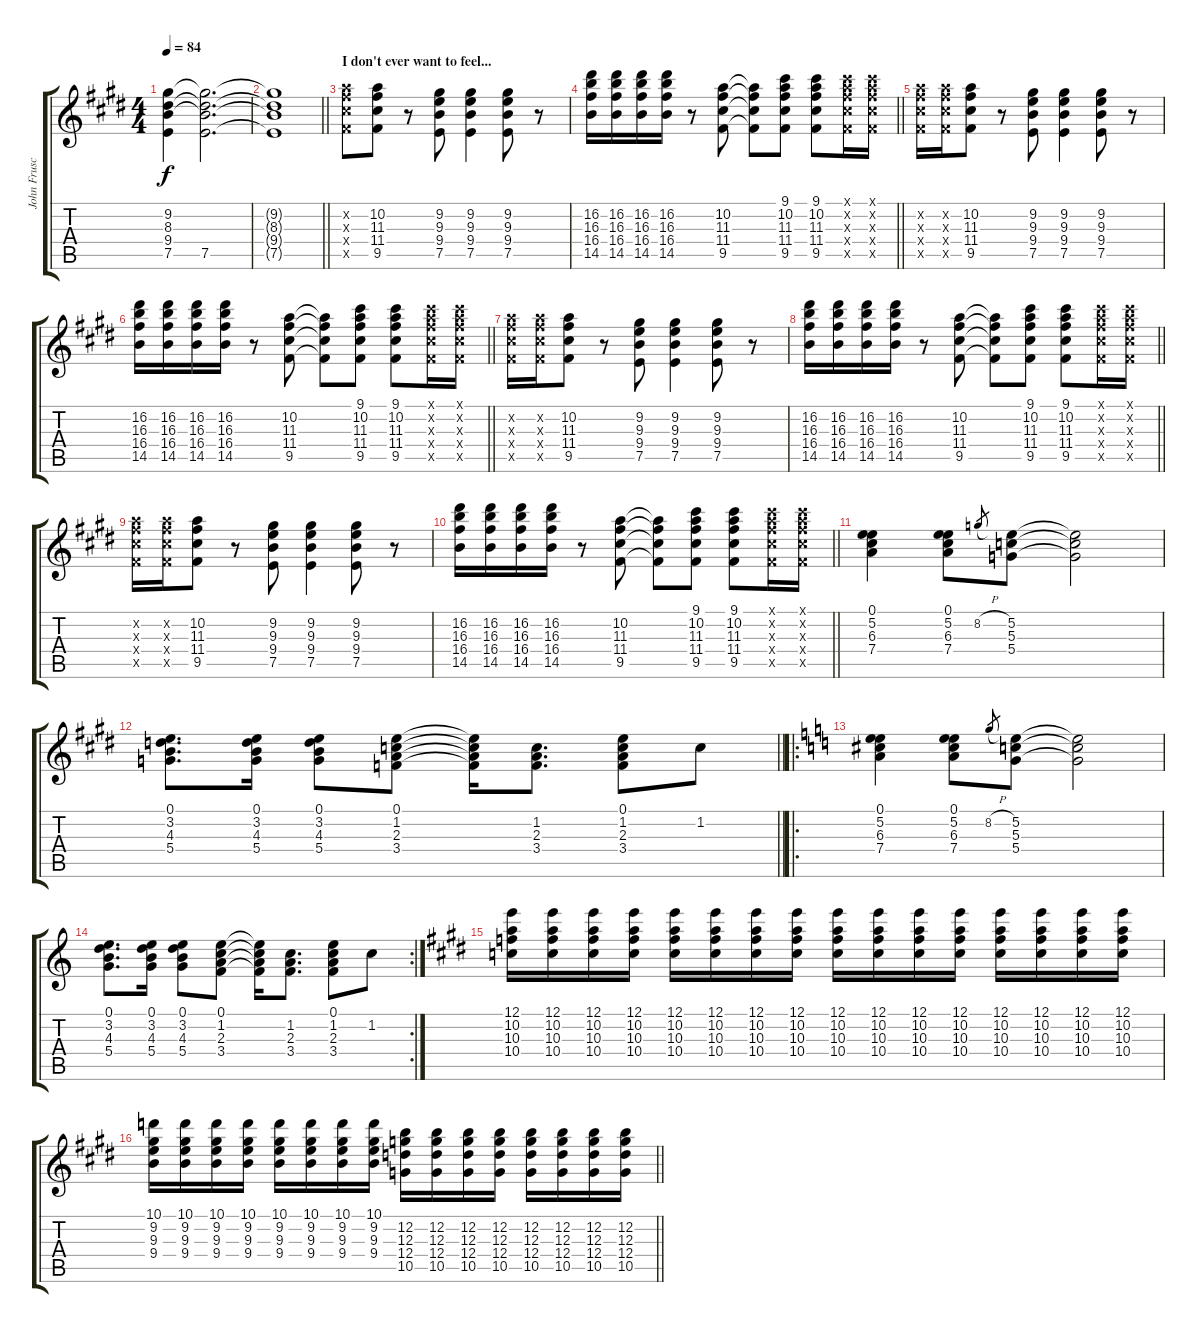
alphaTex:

\track ("John Frusciante" "John Frusc") {instrument electricguitarclean}
\staff {score tabs}
\tuning (E4 B3 G3 D3 A2 E2) {hide}
\ts (4 4)
\tempo 84
\clef g2
\ks c#minor
(9.2 8.3 9.4 7.5).4{dy f} (9.2{t} 8.3{t} 9.4{t} 7.5).2{d} |
\barLineRight lightlight
(9.2{t} 8.3{t} 9.4{t} 7.5{t}).1 |
\section ("" "I don't ever want to feel...")
(10.2{x} 11.3{x} 11.4{x} 9.5{x}).8 (10.2 11.3 11.4 9.5).8 r.8 (9.2 9.3 9.4 7.5).8 (9.2 9.3 9.4 7.5).4 (9.2 9.3 9.4 7.5).8 r.8 |
\barLineRight lightlight
(16.2 16.3 16.4 14.5).16 (16.2 16.3 16.4 14.5).16 (16.2 16.3 16.4 14.5).16 (16.2 16.3 16.4 14.5).16 r.8 (10.2 11.3 11.4 9.5).8 (10.2{t} 11.3{t} 11.4{t} 9.5{t}).8 (9.1 10.2 11.3 11.4 9.5).8 (9.1 10.2 11.3 11.4 9.5).8 (9.1{x} 10.2{x} 11.3{x} 11.4{x} 9.5{x}).16 (9.1{x} 10.2{x} 11.3{x} 11.4{x} 9.5{x}).16 |
(10.2{x} 11.3{x} 11.4{x} 9.5{x}).16 (10.2{x} 11.3{x} 11.4{x} 9.5{x}).16 (10.2 11.3 11.4 9.5).8 r.8 (9.2 9.3 9.4 7.5).8 (9.2 9.3 9.4 7.5).4 (9.2 9.3 9.4 7.5).8 r.8 |
\barLineRight lightlight
(16.2 16.3 16.4 14.5).16 (16.2 16.3 16.4 14.5).16 (16.2 16.3 16.4 14.5).16 (16.2 16.3 16.4 14.5).16 r.8 (10.2 11.3 11.4 9.5).8 (10.2{t} 11.3{t} 11.4{t} 9.5{t}).8 (9.1 10.2 11.3 11.4 9.5).8 (9.1 10.2 11.3 11.4 9.5).8 (9.1{x} 10.2{x} 11.3{x} 11.4{x} 9.5{x}).16 (9.1{x} 10.2{x} 11.3{x} 11.4{x} 9.5{x}).16 |
(10.2{x} 11.3{x} 11.4{x} 9.5{x}).16 (10.2{x} 11.3{x} 11.4{x} 9.5{x}).16 (10.2 11.3 11.4 9.5).8 r.8 (9.2 9.3 9.4 7.5).8 (9.2 9.3 9.4 7.5).4 (9.2 9.3 9.4 7.5).8 r.8 |
\barLineRight lightlight
(16.2 16.3 16.4 14.5).16 (16.2 16.3 16.4 14.5).16 (16.2 16.3 16.4 14.5).16 (16.2 16.3 16.4 14.5).16 r.8 (10.2 11.3 11.4 9.5).8 (10.2{t} 11.3{t} 11.4{t} 9.5{t}).8 (9.1 10.2 11.3 11.4 9.5).8 (9.1 10.2 11.3 11.4 9.5).8 (9.1{x} 10.2{x} 11.3{x} 11.4{x} 9.5{x}).16 (9.1{x} 10.2{x} 11.3{x} 11.4{x} 9.5{x}).16 |
(10.2{x} 11.3{x} 11.4{x} 9.5{x}).16 (10.2{x} 11.3{x} 11.4{x} 9.5{x}).16 (10.2 11.3 11.4 9.5).8 r.8 (9.2 9.3 9.4 7.5).8 (9.2 9.3 9.4 7.5).4 (9.2 9.3 9.4 7.5).8 r.8 |
\barLineRight lightlight
(16.2 16.3 16.4 14.5).16 (16.2 16.3 16.4 14.5).16 (16.2 16.3 16.4 14.5).16 (16.2 16.3 16.4 14.5).16 r.8 (10.2 11.3 11.4 9.5).8 (10.2{t} 11.3{t} 11.4{t} 9.5{t}).8 (9.1 10.2 11.3 11.4 9.5).8 (9.1 10.2 11.3 11.4 9.5).8 (9.1{x} 10.2{x} 11.3{x} 11.4{x} 9.5{x}).16 (9.1{x} 10.2{x} 11.3{x} 11.4{x} 9.5{x}).16 |
(0.1 5.2 6.3 7.4).4 (0.1 5.2 6.3 7.4).8 8.2{h}.8{gr} (5.2 5.3 5.4).8 (5.2{t} 5.3{t} 5.4{t}).2 |
\barLineRight lightlight
(0.1 3.2 4.3 5.4).8{d} (0.1 3.2 4.3 5.4).16 (0.1 3.2 4.3 5.4).8 (0.1 1.2 2.3 3.4).8 (0.1{t} 1.2{t} 2.3{t} 3.4{t}).16 (1.2 2.3 3.4).8{d} (0.1 1.2 2.3 3.4).8 1.2.8 |
\ro
\ks c
(0.1 5.2 6.3 7.4).4 (0.1 5.2 6.3 7.4).8 8.2{h}.8{gr} (5.2 5.3 5.4).8 (5.2{t} 5.3{t} 5.4{t}).2 |
\rc 2
(0.1 3.2 4.3 5.4).8{d} (0.1 3.2 4.3 5.4).16 (0.1 3.2 4.3 5.4).8 (0.1 1.2 2.3 3.4).8 (0.1{t} 1.2{t} 2.3{t} 3.4{t}).16 (1.2 2.3 3.4).8{d} (0.1 1.2 2.3 3.4).8 1.2.8 |
\ks c#minor
(12.1 10.2 10.3 10.4).16 (12.1 10.2 10.3 10.4).16 (12.1 10.2 10.3 10.4).16 (12.1 10.2 10.3 10.4).16 (12.1 10.2 10.3 10.4).16 (12.1 10.2 10.3 10.4).16 (12.1 10.2 10.3 10.4).16 (12.1 10.2 10.3 10.4).16 (12.1 10.2 10.3 10.4).16 (12.1 10.2 10.3 10.4).16 (12.1 10.2 10.3 10.4).16 (12.1 10.2 10.3 10.4).16 (12.1 10.2 10.3 10.4).16 (12.1 10.2 10.3 10.4).16 (12.1 10.2 10.3 10.4).16 (12.1 10.2 10.3 10.4).16 |
\barLineRight lightlight
(10.1 9.2 9.3 9.4).16 (10.1 9.2 9.3 9.4).16 (10.1 9.2 9.3 9.4).16 (10.1 9.2 9.3 9.4).16 (10.1 9.2 9.3 9.4).16 (10.1 9.2 9.3 9.4).16 (10.1 9.2 9.3 9.4).16 (10.1 9.2 9.3 9.4).16 (12.2 12.3 12.4 10.5).16 (12.2 12.3 12.4 10.5).16 (12.2 12.3 12.4 10.5).16 (12.2 12.3 12.4 10.5).16 (12.2 12.3 12.4 10.5).16 (12.2 12.3 12.4 10.5).16 (12.2 12.3 12.4 10.5).16 (12.2 12.3 12.4 10.5).16
